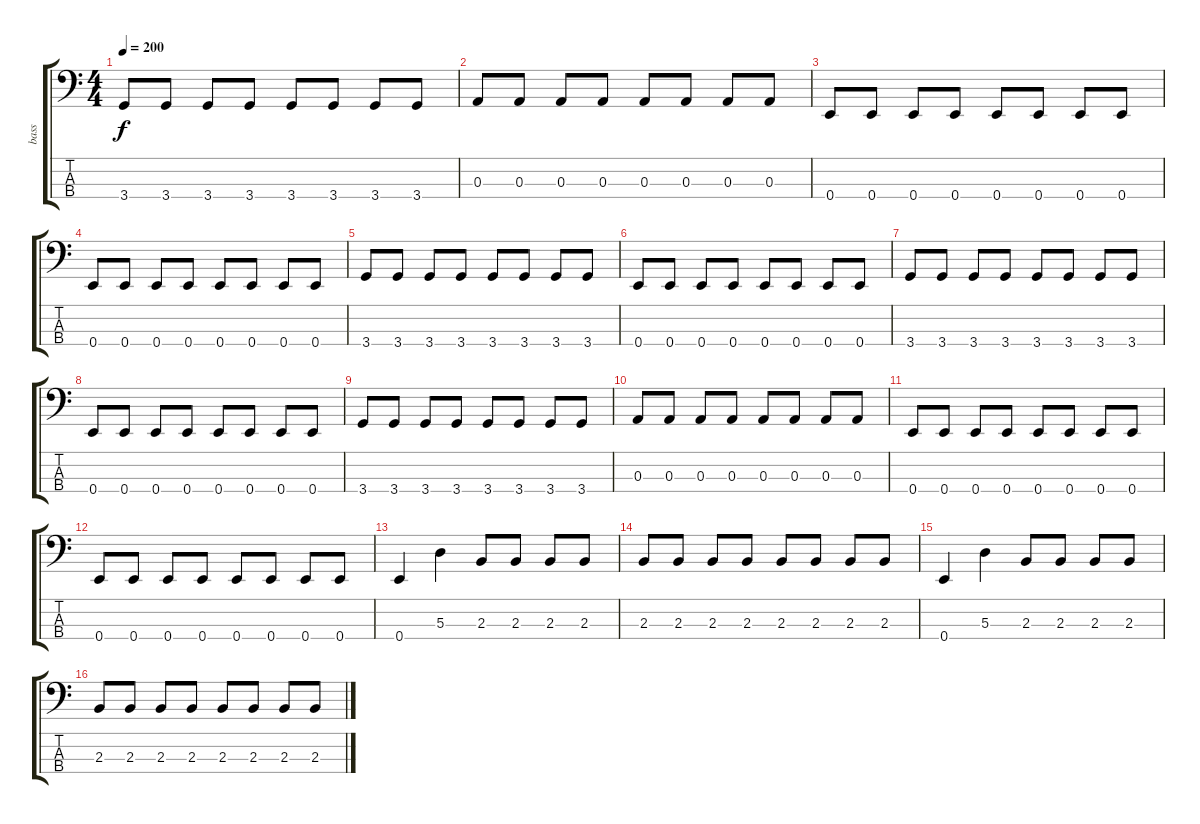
\track ("bass" "bass") {instrument electricbassfinger}
\staff {score tabs}
\tuning (G2 D2 A1 E1) {hide}
\ts (4 4)
\tempo 200
\clef f4
\ks c
3.4.8{dy f} 3.4.8 3.4.8 3.4.8 3.4.8 3.4.8 3.4.8 3.4.8 |
0.3.8 0.3.8 0.3.8 0.3.8 0.3.8 0.3.8 0.3.8 0.3.8 |
0.4.8 0.4.8 0.4.8 0.4.8 0.4.8 0.4.8 0.4.8 0.4.8 |
0.4.8 0.4.8 0.4.8 0.4.8 0.4.8 0.4.8 0.4.8 0.4.8 |
3.4.8 3.4.8 3.4.8 3.4.8 3.4.8 3.4.8 3.4.8 3.4.8 |
0.4.8 0.4.8 0.4.8 0.4.8 0.4.8 0.4.8 0.4.8 0.4.8 |
3.4.8 3.4.8 3.4.8 3.4.8 3.4.8 3.4.8 3.4.8 3.4.8 |
0.4.8 0.4.8 0.4.8 0.4.8 0.4.8 0.4.8 0.4.8 0.4.8 |
3.4.8 3.4.8 3.4.8 3.4.8 3.4.8 3.4.8 3.4.8 3.4.8 |
0.3.8 0.3.8 0.3.8 0.3.8 0.3.8 0.3.8 0.3.8 0.3.8 |
0.4.8 0.4.8 0.4.8 0.4.8 0.4.8 0.4.8 0.4.8 0.4.8 |
0.4.8 0.4.8 0.4.8 0.4.8 0.4.8 0.4.8 0.4.8 0.4.8 |
0.4.4 5.3.4 2.3.8 2.3.8 2.3.8 2.3.8 |
2.3.8 2.3.8 2.3.8 2.3.8 2.3.8 2.3.8 2.3.8 2.3.8 |
0.4.4 5.3.4 2.3.8 2.3.8 2.3.8 2.3.8 |
2.3.8 2.3.8 2.3.8 2.3.8 2.3.8 2.3.8 2.3.8 2.3.8
